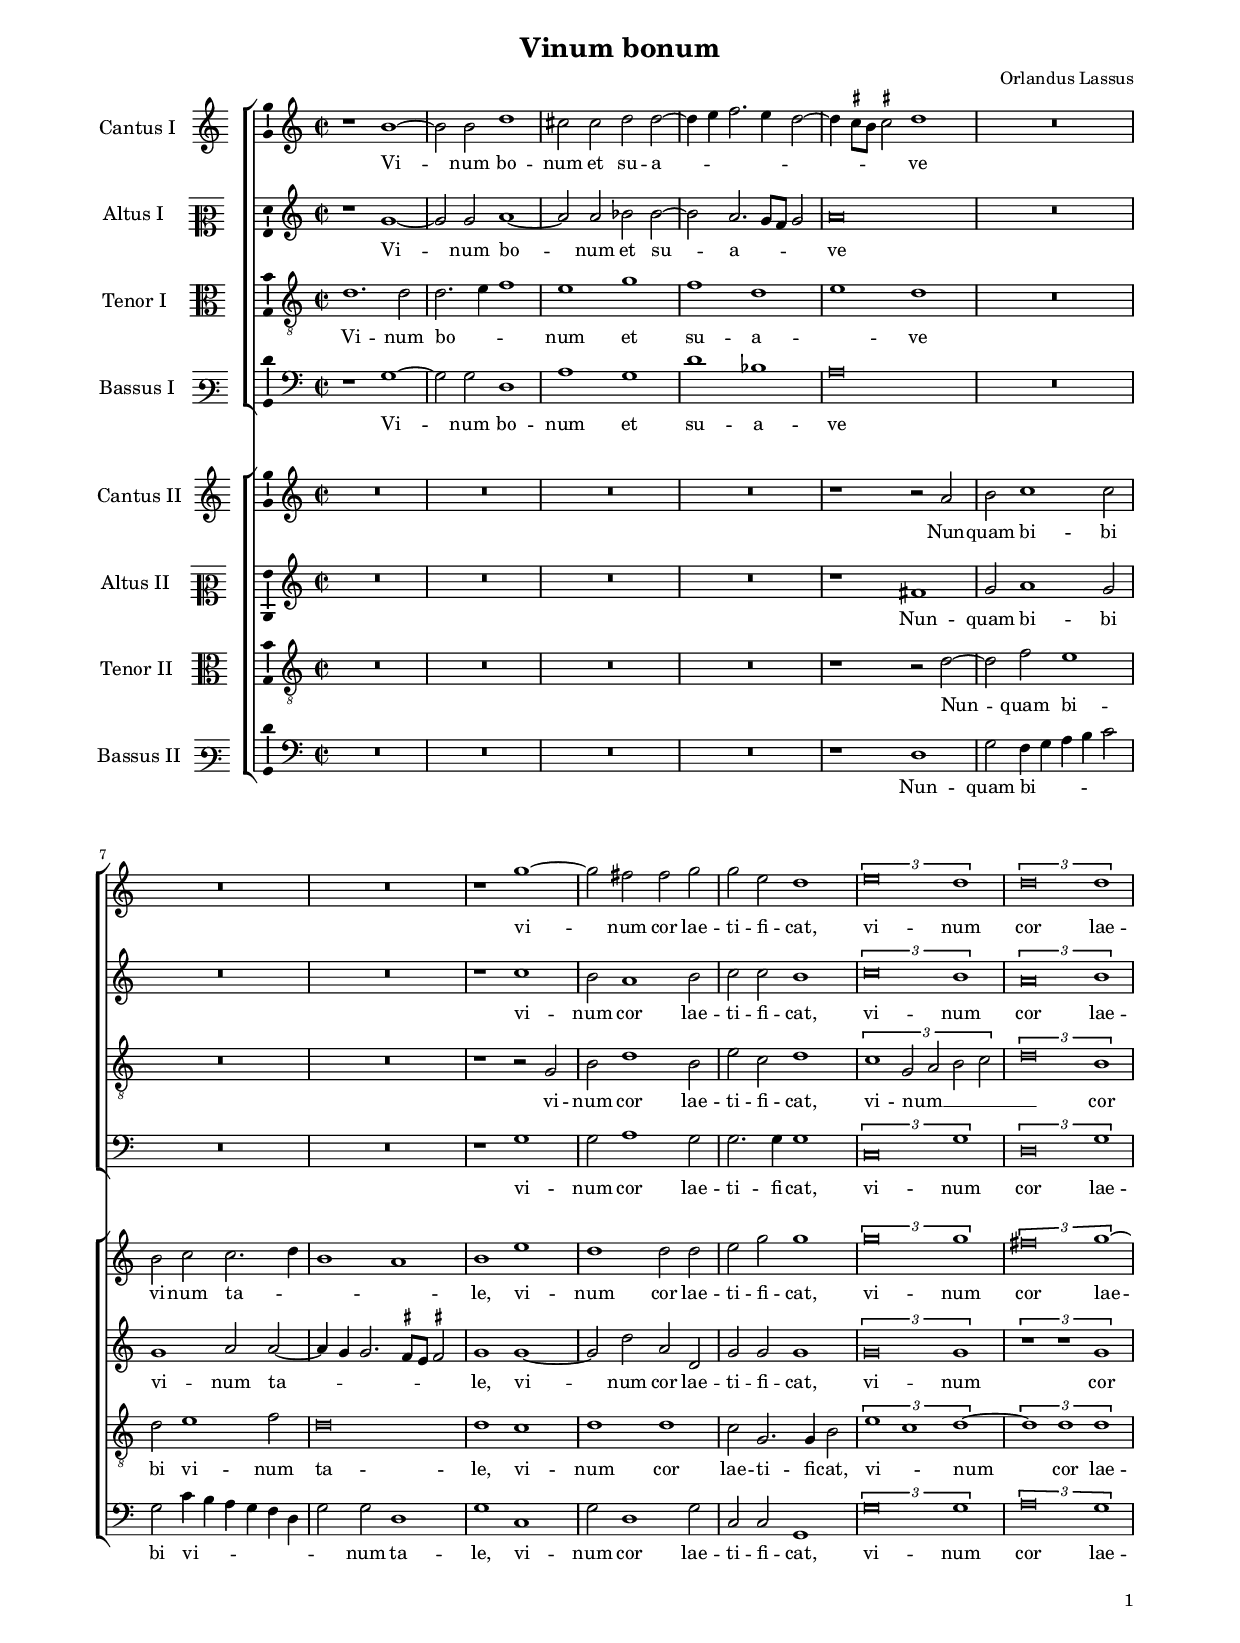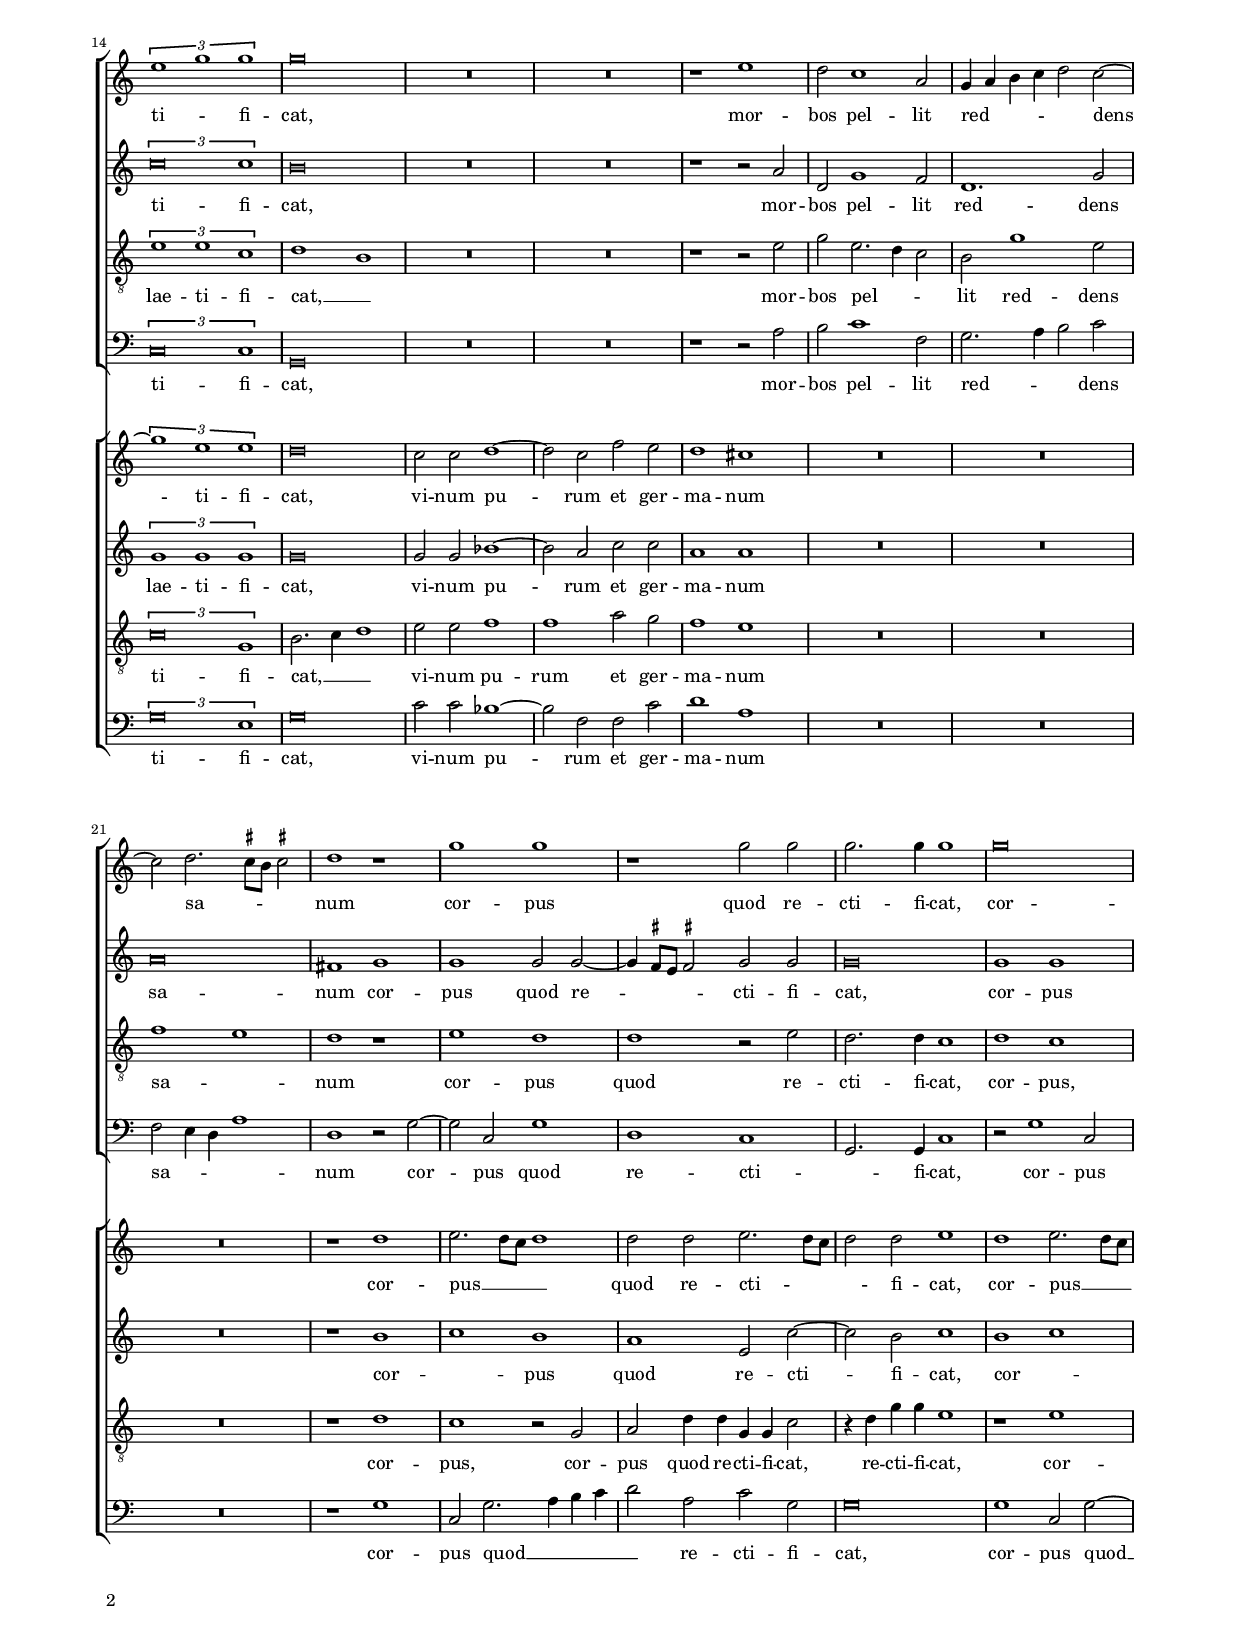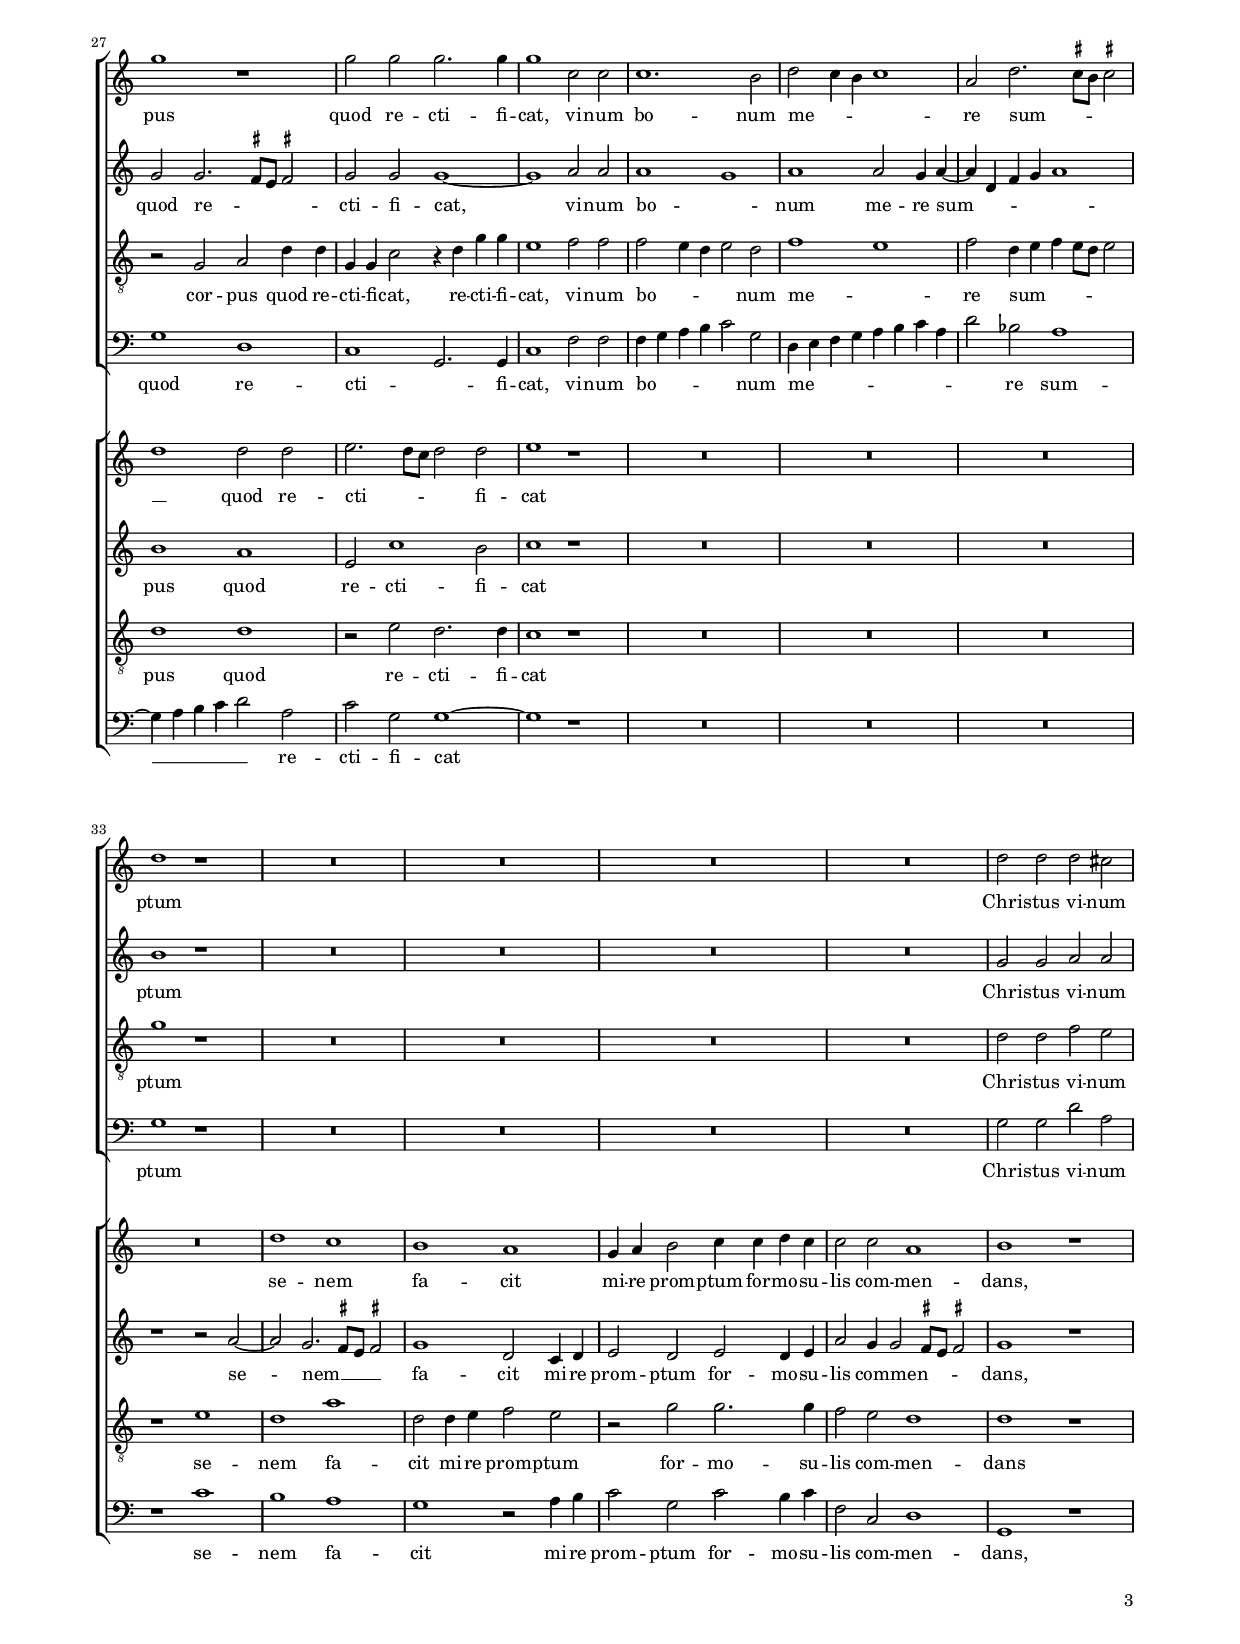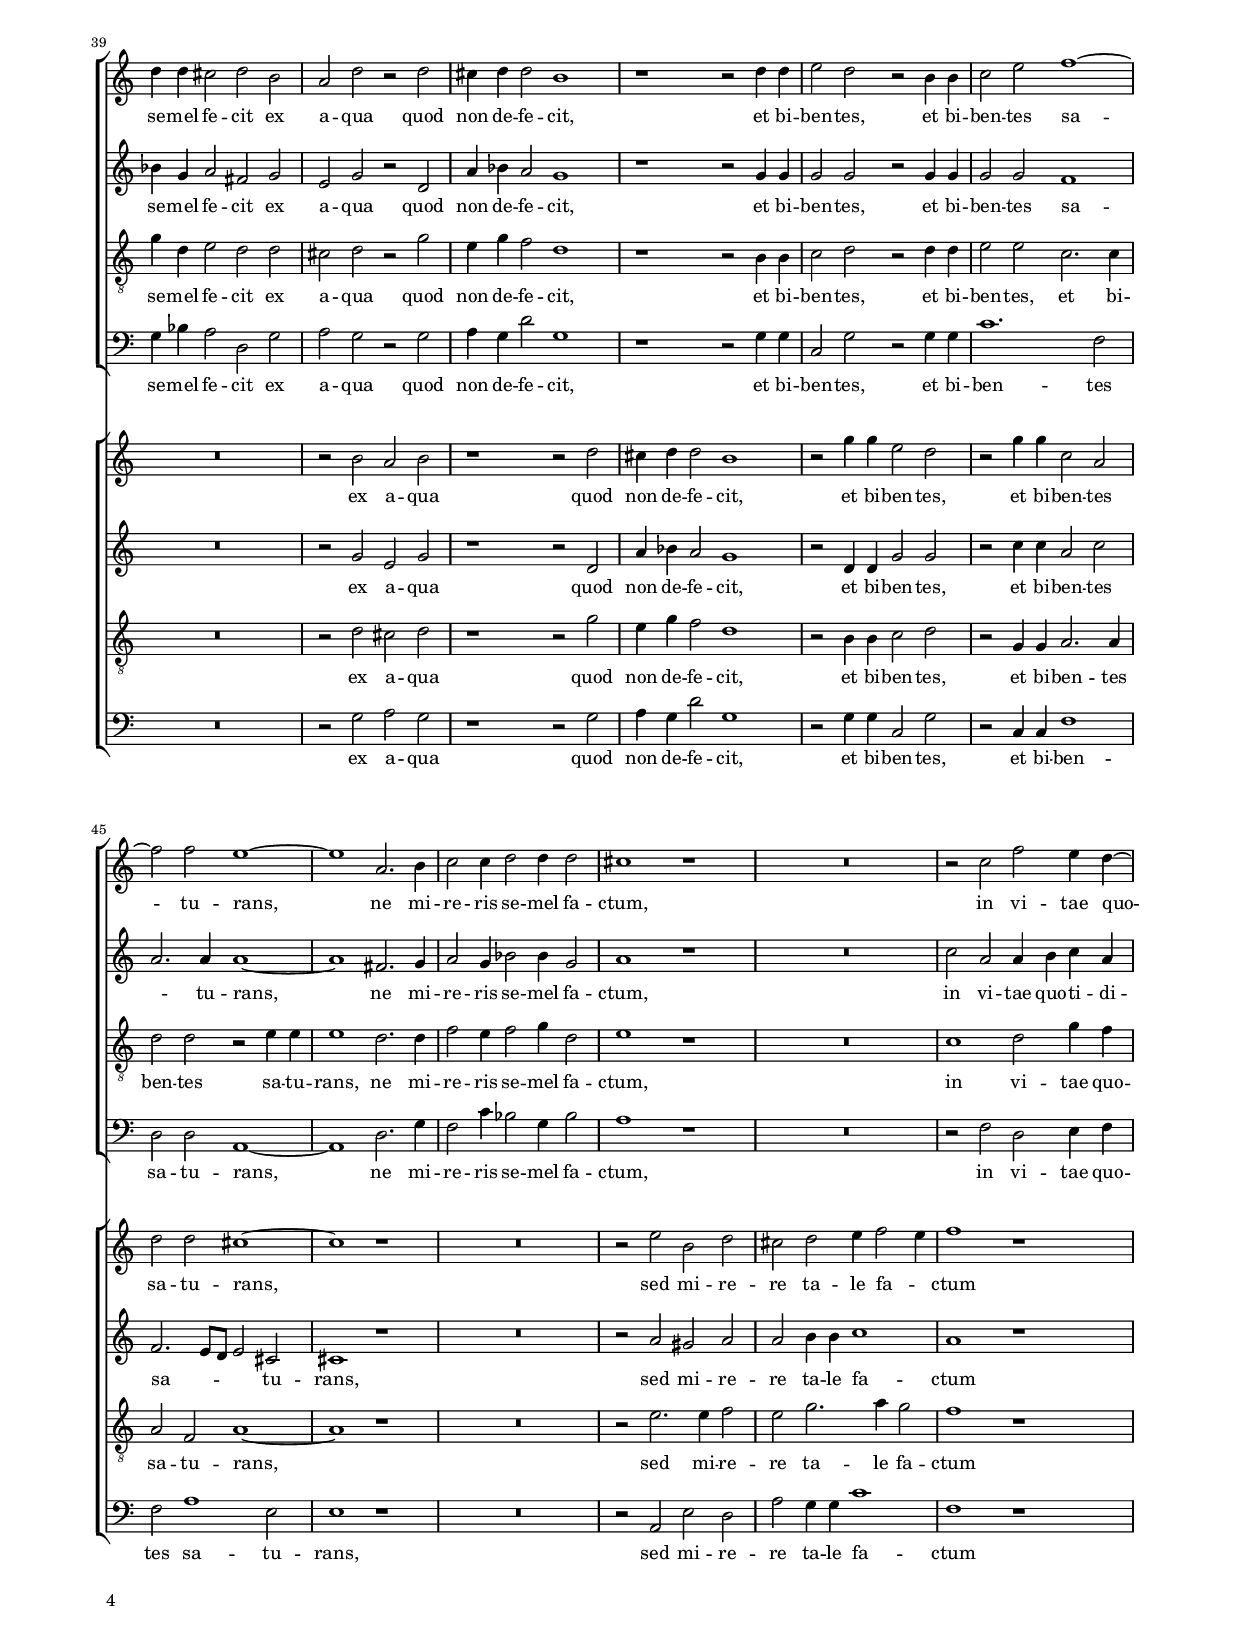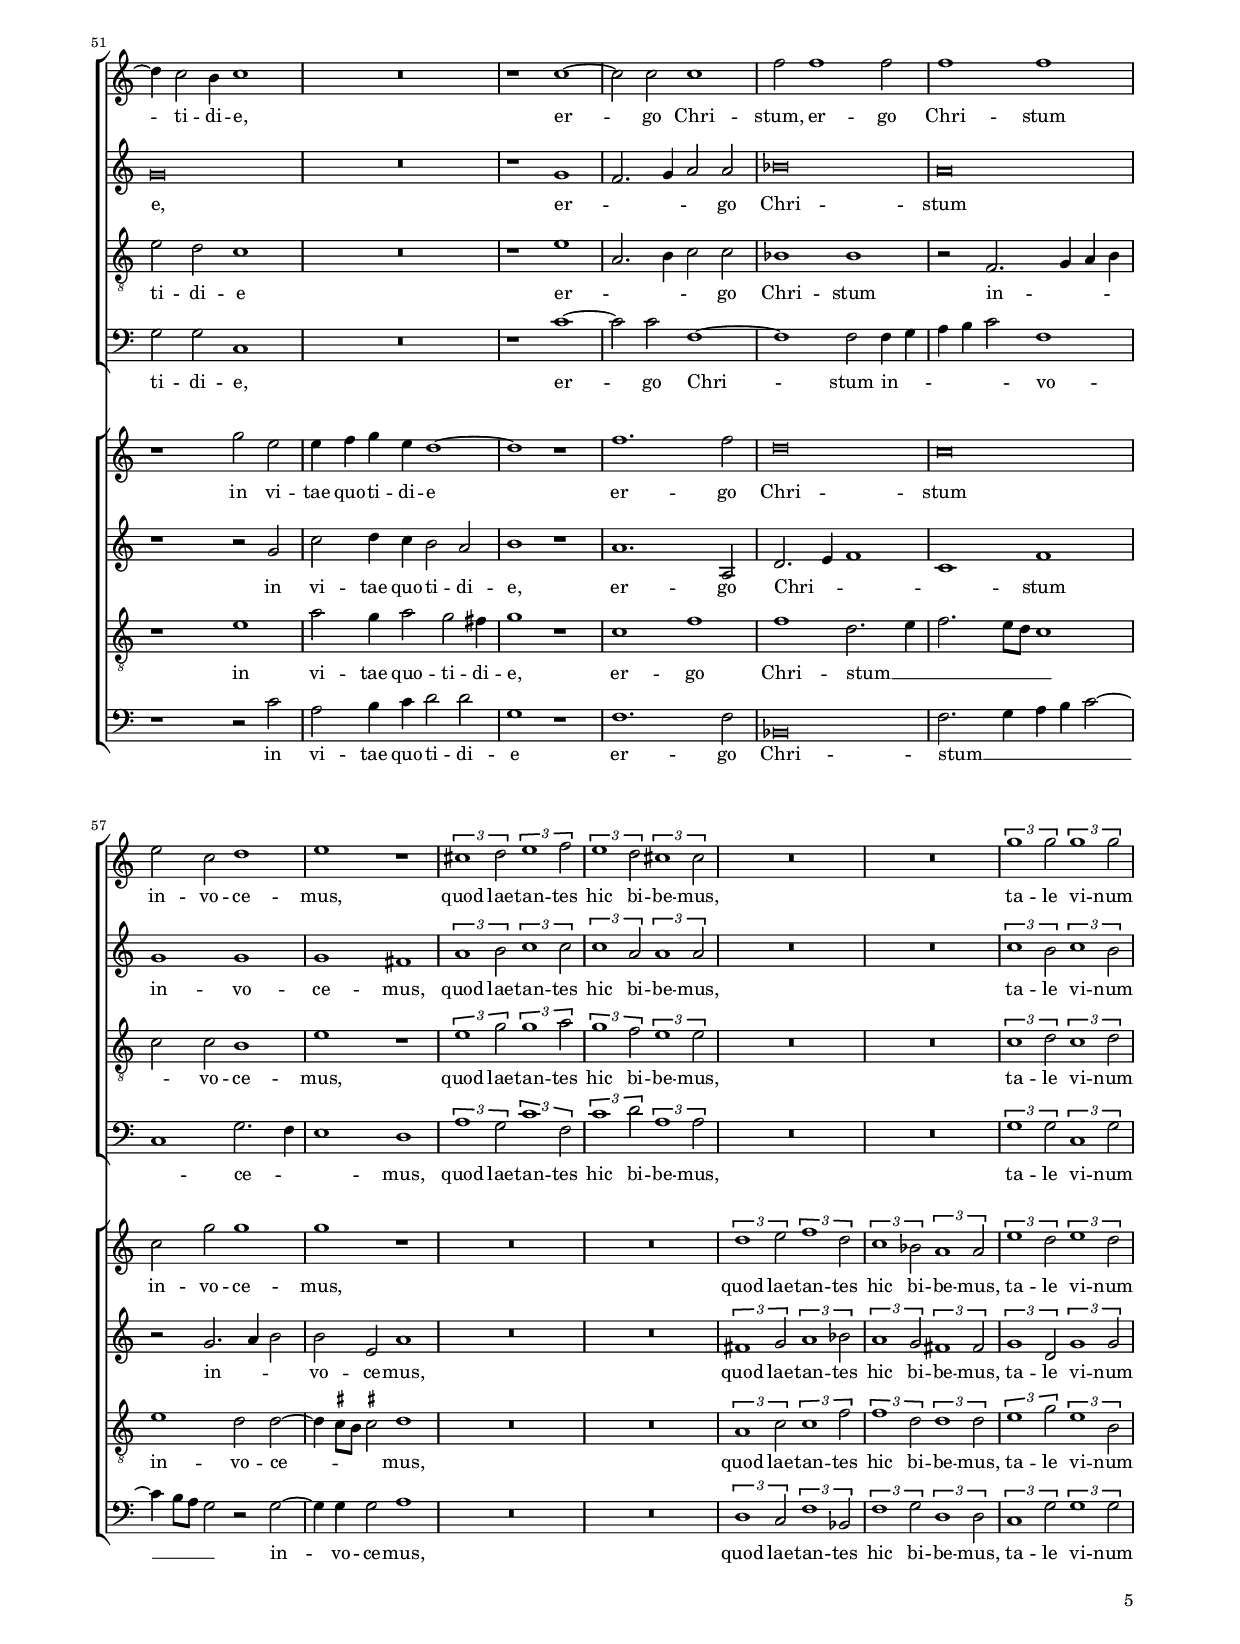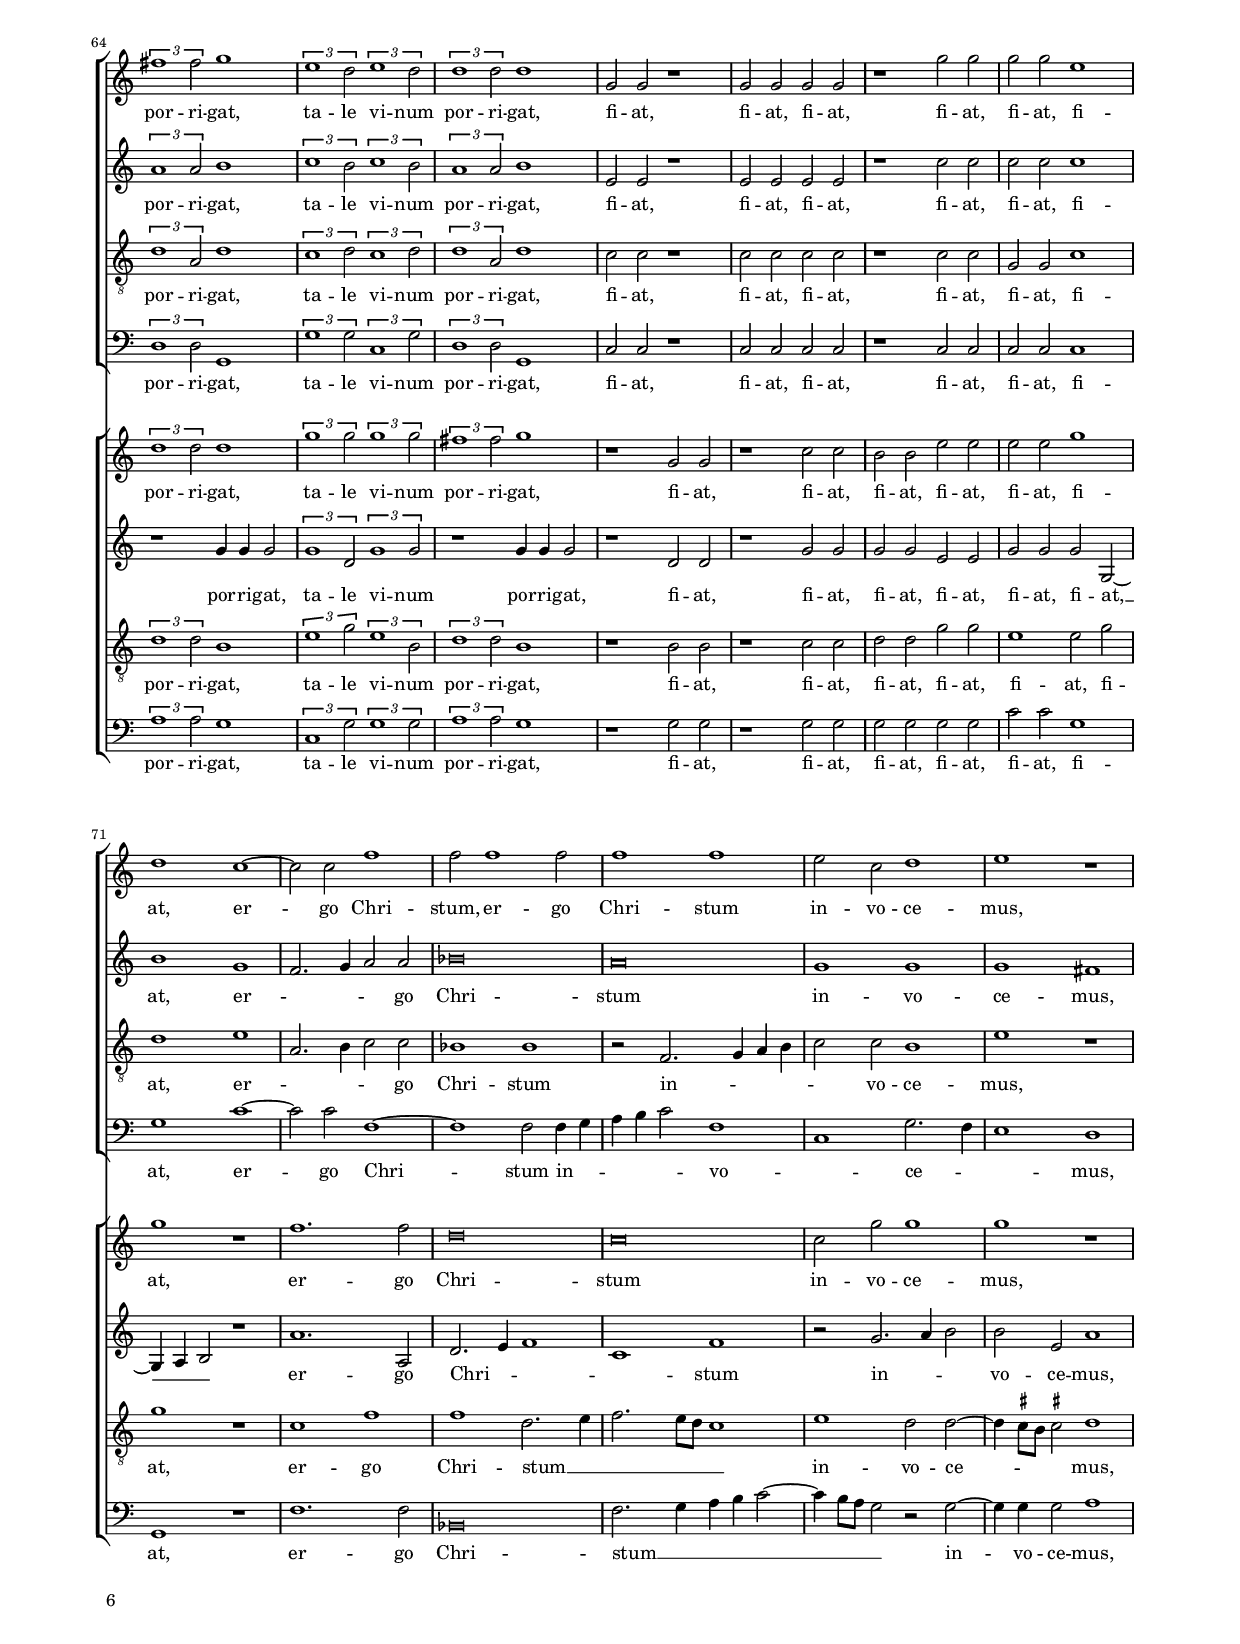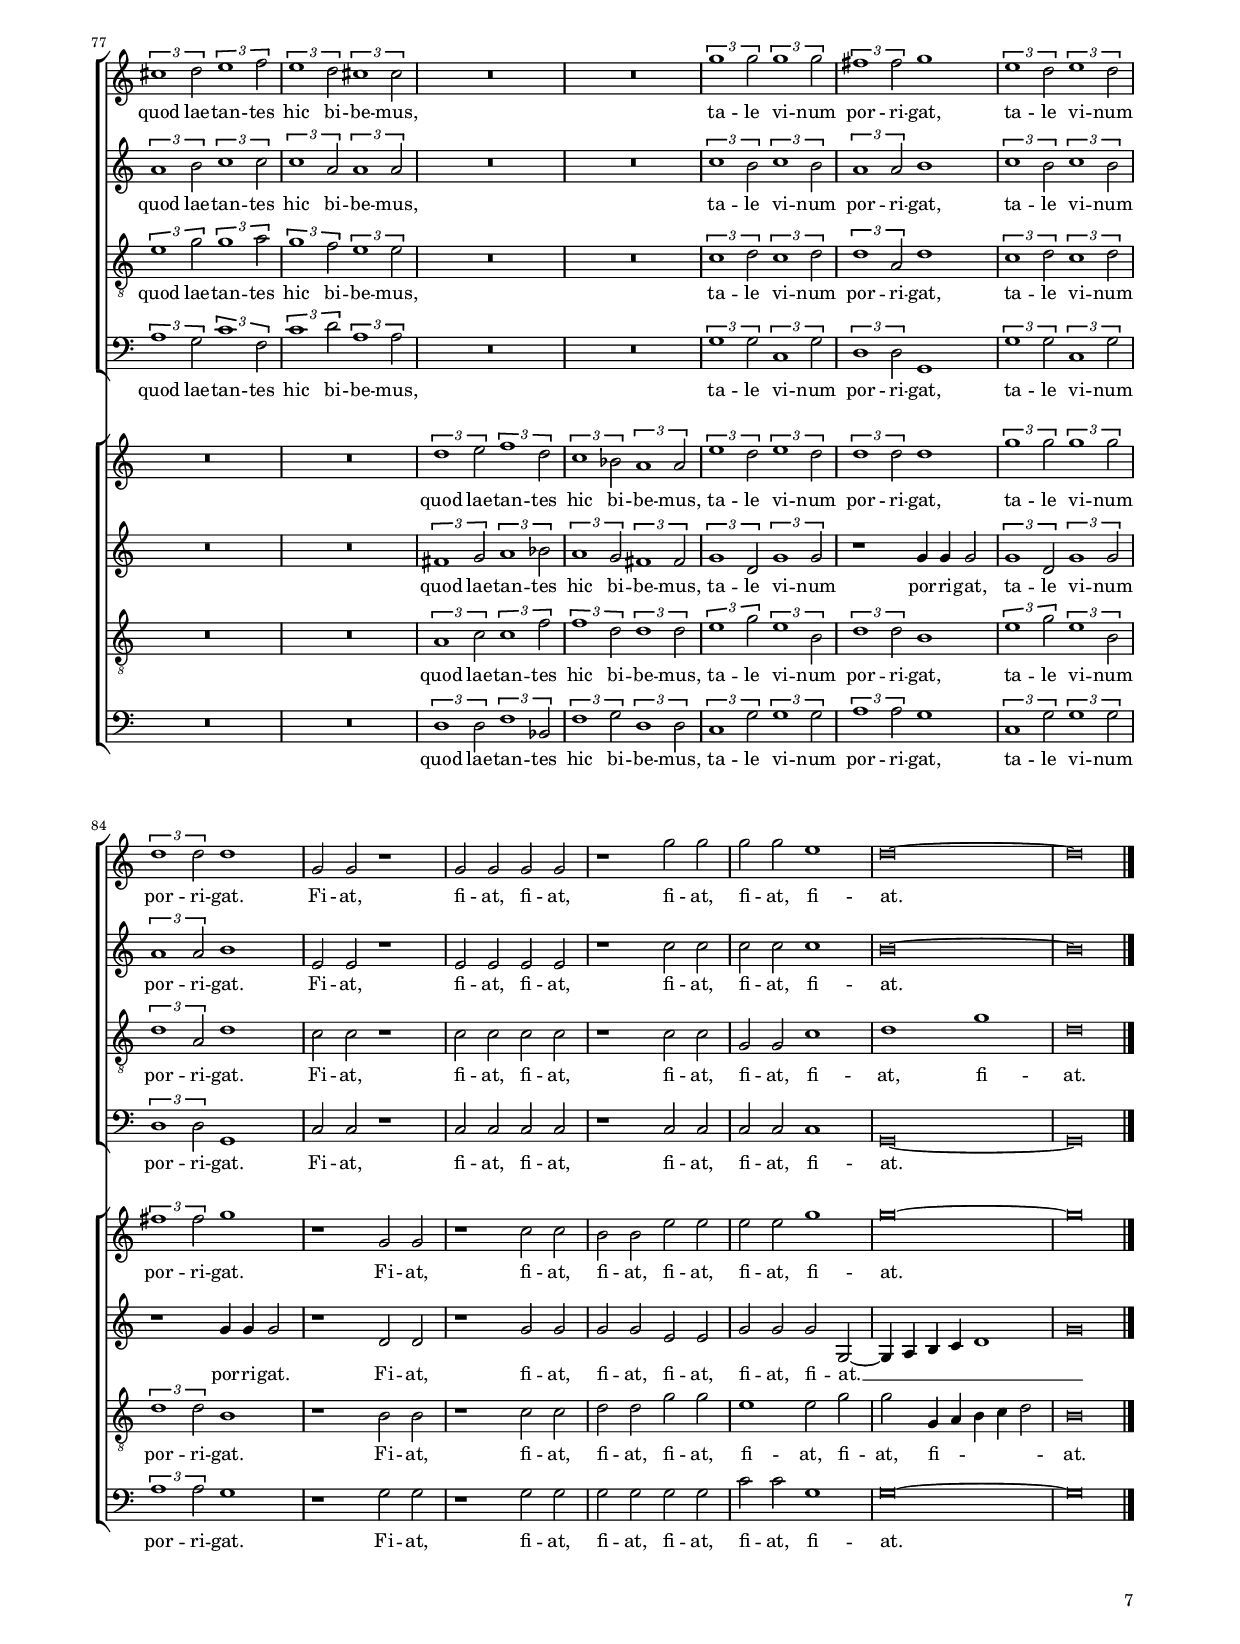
\header 
{
	title="Vinum bonum"
	composer="Orlandus Lassus"
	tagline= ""
}

\version "2.20.0"
\language deutsch
#(set-global-staff-size 15)
% #(set-default-paper-size "letter")
#(ly:set-option 'point-and-click #f)


\paper
	{
	top-margin = 1.8 \cm
	bottom-margin = 1.2 \cm
	left-margin = 1.8 \cm
	right-margin = 1.8 \cm
	print-page-number = ##f
	ragged-bottom = ##f
	ragged-last-bottom = ##t
   systems-per-page = 2
   page-count = 7
	system-system-spacing = #'((basic-distance . 18) (minimum-distance . 14) (padding . 7) (strechability . 250))
    oddFooterMarkup=\markup   \fill-line { "" \fromproperty #'page:page-number-string }
    evenFooterMarkup=\markup  \fill-line { \fromproperty #'page:page-number-string "" }
    last-bottom-spacing = #'((basic-distance . 12) (minimum-distance . 7) (padding . 4))
	}


global =  
	{
    % \set Staff.autoBeaming = ##f
    \key c \major
	\time 2/2 \set Score.measureLength = #(ly:make-moment 2/1)
    \set Score.tempoHideNote = ##t
    \tempo 2 = 100
    \skip 1*2*90 \bar "|."
	}

	ficta = { \once \set suggestAccidentals = ##t }
	
	forget = #(define-music-function (music) (ly:music?) #{
	\accidentalStyle forget
	$music
	\accidentalStyle default
	#})

	
incipitcantusprimus = \markup { \score {
	{
	\set Staff.instrumentName = \markup { \fontsize #1 "Cantus I" }
	\key c \major
	\clef violin
	s4 \bar ""
	}
	\layout  {
	raggedright = ##t
	indent = 1.8 \cm
	line-width = 2.4\cm
	\context { \Staff \remove Time_signature_engraver }
	\override Staff.Clef.Y-extent = #'(0 . 0)
	}} \hspace #1 }
      
incipitaltusprimus = \markup { \score {
	{
	\set Staff.instrumentName = \markup { \fontsize #1 "Altus I" }
	\key c \major
	\clef mezzosoprano
	s4 \bar ""
	}
	\layout  {
	raggedright = ##t
	indent = 1.8 \cm
	line-width = 2.4\cm
	\context { \Staff \remove Time_signature_engraver }
	\override Staff.Clef.Y-extent = #'(0 . 0)
	}} \hspace #1 }
      
incipittenorprimus = \markup { \score {
	{
	\set Staff.instrumentName = \markup { \fontsize #1 "Tenor I" }
	\key c \major
	\clef alto
	s4 \bar ""
	}
	\layout  {
	raggedright = ##t
	indent = 1.8 \cm
	line-width = 2.4\cm
	\context { \Staff \remove Time_signature_engraver }
	\override Staff.Clef.Y-extent = #'(0 . 0)
	}} \hspace #1 }


incipitbassusprimus = \markup { \score {
	{
	\set Staff.instrumentName = \markup { \fontsize #1 "Bassus I" }
	\key c \major
	\clef varbaritone
	s4 \bar ""
	}
	\layout  {
	raggedright = ##t
	indent = 1.8 \cm
	line-width = 2.4\cm
	\context { \Staff \remove Time_signature_engraver }
	\override Staff.Clef.Y-extent = #'(0 . 0)
	}} \hspace #1 }

incipitcantussecundus = \markup { \score {
	{
	\set Staff.instrumentName = \markup { \fontsize #1 "Cantus II" }
	\key c \major
	\clef violin
	s4 \bar ""
	}
	\layout  {
	raggedright = ##t
	indent = 1.8 \cm
	line-width = 2.4\cm
	\context { \Staff \remove Time_signature_engraver }
	\override Staff.Clef.Y-extent = #'(0 . 0)
	}} \hspace #1 }


incipitaltussecundus = \markup { \score {
	{
	\set Staff.instrumentName = \markup { \fontsize #1 "Altus II" }
	\key c \major
	\clef mezzosoprano
	s4 \bar ""
	}
	\layout  {
	raggedright = ##t
	indent = 1.8 \cm
	line-width = 2.4\cm
	\context { \Staff \remove Time_signature_engraver }
	\override Staff.Clef.Y-extent = #'(0 . 0)
	}} \hspace #1 }


incipittenorsecundus = \markup { \score {
	{
	\set Staff.instrumentName = \markup { \fontsize #1 "Tenor II" }
	\key c \major
	\clef alto
	s4 \bar ""
	}
	\layout  {
	raggedright = ##t
	indent = 1.8 \cm
	line-width = 2.4\cm
	\context { \Staff \remove Time_signature_engraver }
	\override Staff.Clef.Y-extent = #'(0 . 0)
	}} \hspace #1 }	


incipitbassussecundus = \markup { \score {
	{
	\set Staff.instrumentName = \markup { \fontsize #1 "Bassus II" }
	\key c \major
	\clef varbaritone
	s4 \bar ""
	}
	\layout  {
	raggedright = ##t
	indent = 1.8 \cm
	line-width = 2.4\cm
	\context { \Staff \remove Time_signature_engraver }
	\override Staff.Clef.Y-extent = #'(0 . 0)
	}} \hspace #1 }

cantusprimus =  \relative c''
	{
    \tupletUp
	r1 h~
	h2 h d1
	cis2 cis d d~
	d4 e f2. e4 d2~
%5
	d4 \ficta cis8 h \ficta cis!2 d1 |
	R\breve
	R\breve
	R\breve
	r1 g~
%10
	g2 fis fis g |
	g2 e d1
	\tuplet 3/2 \breve { e\breve d1
	d\breve d1
    e1 g g }
%15
	g\breve |
	R\breve
	R\breve
	r1 e
	d2 c1 a2
%20
	g4 a h c d2 c~ |
	c2 d2. \ficta cis8 h \ficta cis!2
	d1 r
	g1 g
	r1 g2 g
%25
	g2. g4 g1 |
	g\breve
	g1 r
	g2 g g2. g4
	g1 c,2 c
%30
	c1. h2 |
	d2 c4 h c1
	a2 d2. \ficta cis8 h \ficta cis!2
	d1 r
	R\breve
%35
	R\breve |
	R\breve
	R\breve
	d2 d d cis
	d4 d cis2 d h
%40
	a2 d r d |
	cis4 d d2 h1
	r1 r2 d4 d
	e2 d r h4 h
	c2 e f1~
%45
	f2 f e1~ |
	e1 a,2. h4
	c2 c4 d2 d4 d2
	cis1 r
	R\breve
%50
	r2 c f e4 d~ |
	d4 c2 h4 c1
	R\breve
	r1 c~
	c2 c c1
%55
	f2 f1 f2 |
	f1 f
	e2 c d1
	e1 r
	\tuplet 3/2 1 { cis1 d2 e1 f2
%60
    e1 d2 cis1 cis2 } |
	R\breve
	R\breve
	\tuplet 3/2 1 { g'1 g2 g1 g2
    fis1 fis2 } g1
%65
	\tuplet 3/2 1 { e1 d2 e1 d2 |
    d1 d2 } d1
	g,2 g r1
	g2 g g g
	r1 g'2 g
%70
	g2 g e1 |
	d1 c~
	c2 c f1
	f2 f1 f2
	f1 f
%75
	e2 c d1 |
	e1 r
	\tuplet 3/2 1 { cis1 d2 e1 f2
    e1 d2 cis1 cis2 }
	R\breve
%80
	R\breve |
	\tuplet 3/2 1 { g'1 g2 g1 g2
    fis1 fis2 } g1
	\tuplet 3/2 1 { e1 d2 e1 d2
    d1 d2 } d1
%85
	g,2 g r1 |
	g2 g g g
	r1 g'2 g
	g2 g e1
	d\breve~
%90
	d\breve |
	}

altusprimus =  \relative c' 
    {
    \tupletUp
	r1 g'~
	g2 g a1~
	a2 a b b~
	b2 a2. g8 f g2
%5
	a\breve |
	R\breve
	R\breve
	R\breve
	r1 c
%10
	h2 a1 h2 |
	c2 c h1
	\tuplet 3/2 \breve { c\breve h1
	a\breve h1
    c\breve c1 }
%15
	h\breve |
	R\breve
	R\breve
	r1 r2 a
	d,2 g1 f2
%20
	d1. g2 |
	a\breve
	fis1 g
	g1 g2 g~
	g4 \ficta fis8 e \ficta fis!2 g2 g
%25
	g\breve |
	g1 g
	g2 g2. \ficta fis8 e \ficta fis!2
	g2 g g1~
	g1 a2 a
%30
	a1 g |
	a1 a2 g4 a~
	a4 d, f g a1
	h1 r
	R\breve
%35
	R\breve |
	R\breve
	R\breve
	g2 g a a
	b4 g a2 fis g
%40
	e2 g r d |
	a'4 b a2 g1
	r1 r2 g4 g
	g2 g r g4 g
	g2 g f1
%45
	a2. a4 a1~ |
	a1 fis2. g4
	a2 g4 b2 b4 g2
	a1 r
	R\breve
%50
	c2 a a4 h c a |
	g\breve
	R\breve
	r1 g
	f2. g4 a2 a
%55
	b\breve |
	a\breve
	g1 g
	g1 fis
	\tuplet 3/2 1 { a1 h2 c1 c2
%60
    c1 a2 a1 a2 } |
	R\breve
	R\breve
	\tuplet 3/2 1 { c1 h2 c1 h2
    a1 a2  } h1
%65
	\tuplet 3/2 1 { c1 h2 c1 h2
    a1 a2  } h1
    e,2 e r1 |
	e2 e e e
	r1 c'2 c
%70
    c2 c c1
	h1 g
	f2. g4 a2 a |
	b\breve
	a\breve
%75
    g1 g
	g1 fis
	\tuplet 3/2 1 { a1 h2 c1 c2 |
    c1 a2 a1 a2 }
	R\breve
%80
    R\breve
	\tuplet 3/2 1 { c1 h2 c1 h2
    a1 a2 } h1 
    \tuplet 3/2 1 { c1 h2 c1 h2
    a1 a2  } h1|
%85
    e,2 e r1
	e2 e e e
	r1 c'2 c
	c2 c c1
	h\breve~
%90
	h\breve |
	}

tenorprimus =  \relative c' 
	{
    \tupletUp
	d1. d2
	d2. e4 f1
	e1 g
	f1 d
%5
	e1 d |
	R\breve
	R\breve
	R\breve
	r1 r2 g,
%10
	h2 d1 h2 |
	e2 c d1
	\tuplet 3/2 \breve { c1 g2 a h c
	d\breve h1
    e1 e c }
%15
	d1 h |
	R\breve
	R\breve
	r1 r2 e
	g2 e2. d4 c2
%20
	h2 g'1 e2 |
	f1 e
	d1 r
	e1 d
	d1 r2 e
%25
	d2. d4 c1 |
	d1 c
	r2 g a d4 d
	g,4 g c2 r4 d g g
	e1 f2 f
%30
	f2 e4 d e2 d |
	f1 e
	f2 d4 e f e8 d e2
	g1 r
	R\breve
%35
	R\breve |
	R\breve
	R\breve
	d2 d f e
	g4 d e2 d d
%40
	cis2 d r g |
	e4 g f2 d1
	r1 r2 h4 h
	c2 d r d4 d
	e2 e c2. c4
%45
	d2 d r e4 e |
	e1 d2. d4
	f2 e4 f2 g4 d2
	e1 r
	R\breve
%50
	c1 d2 g4 f |
	e2 d c1
	R\breve
	r1 e
	a,2. h4 c2 c
%55
	b1 b |
	r2 f2. g4 a h
	c2 c h1
    e1 r
    \tuplet 3/2 1 { e1 g2 g1 a2
%60
    g1 f2 e1 e2 }|
    R\breve
    R\breve
    \tuplet 3/2 1 { c1 d2 c1 d2
    d1 a2 } d1
%65
	\tuplet 3/2 1 { c1 d2 c1 d2 |
    d1 a2 } d1
	c2 c r1
	c2 c c c
	r1 c2 c
%70
	g2 g c1 |
	d1 e
	a,2. h4 c2 c
	b1 b
	r2 f2. g4 a h
%75
	c2 c h1 |
	e1 r
	\tuplet 3/2 1 {e1 g2 g1 a2
    g1 f2 e1 e2 }
	R\breve
%80
	R\breve |
	\tuplet 3/2 1 { c1 d2 c1 d2
    d1 a2 } d1
	\tuplet 3/2 1 { c1 d2 c1 d2
    d1 a2 } d1
%85
	c2 c r1 |
	c2 c c c
	r1 c2 c
	g2 g c1
	d1 g
%90
	d\breve |
	}

bassusprimus  =  \relative c 
	{
    \tupletUp
	r1 g'~
	g2 g d1
    a'1 g
	d'1 b
%5
	a\breve |
	R\breve
	R\breve
	R\breve
	r1 g
%10
	g2 a1 g2 |
	g2. g4 g1
	\tuplet 3/2 \breve { c,\breve g'1
	d\breve g1
    c,\breve c1 }
%15
	g\breve |
	R\breve
	R\breve
	r1 r2 a'
	h2 c1 f,2
%20
	g2. a4 h2 c |
	f,2 e4 d a'1
	d,1 r2 g~
	g2 c, g'1
	d1 c
%25
	g2. g4 c1 |
	r2 g'1 c,2
	g'1 d
	c1 g2. g4
	c1 f2 f
%30
	f4 g a h c2 g |
	d4 e f g a h c a
	d2 b a1
	g1 r
	R\breve
%35
	R\breve |
	R\breve
	R\breve
	g2 g d' a
	g4 b a2 d, g
%40
	a2 g r g |
	a4 g d'2 g,1
	r1 r2 g4 g
	c,2 g' r g4 g
	c1. f,2
%45
	d2 d a1~ |
	a1 d2. g4
	f2 c'4 b2 g4 b2
	a1 r
	R\breve
%50
	r2 f d e4 f |
	g2 g c,1
	R\breve
	r1 c'~
	c2 c f,1~
%55
	f1 f2 f4 g |
	a4 h c2 f,1
	c1 g'2. f4
	e1 d
	\tuplet 3/2 1 { a'1 g2 c1 f,2
%60
    c'1 d2 a1 a2 } |
	R\breve
	R\breve
	\tuplet 3/2 1 { g1 g2 c,1 g'2
    d1 d2 } g,1
%65
	\tuplet 3/2 1 { g'1 g2 c,1 g'2 |
    d1 d2 } g,1
	c2 c r1
	c2 c c c
	r1 c2 c
%70
	c2 c c1 |
	g'1 c~
	c2 c f,1~
	f1 f2 f4 g
	a4 h c2 f,1
%75
	c1 g'2. f4 |
	e1 d
	\tuplet 3/2 1 { a'1 g2 c1 f,2
    c'1 d2 a1 a2 }
	R\breve
%80
	R\breve |
	\tuplet 3/2 1 { g1 g2 c,1 g'2
    d1 d2 } g,1
	\tuplet 3/2 1 { g'1 g2 c,1 g'2
    d1 d2 } g,1
%85
	c2 c r1 |
	c2 c c c 
	r1 c2 c
	c2 c c1
	g\breve~
%90
	g\breve |
	}

cantussecundus =  \relative c''
	{
    \tupletUp
	R\breve
	R\breve
	R\breve
	R\breve
%5
	r1 r2 a |
	h2 c1 c2
	h2 c c2. d4
	h1 a
	h1 e
%10
	d1 d2 d |
	e2 g g1
	\tuplet 3/2 \breve { g\breve g1 
    fis\breve g1~
    g1 e e}
%15
	d\breve |
	c2 c d1~
	d2 c f e
	d1 cis
	R\breve
%20
	R\breve |
	R\breve
	r1 d
	e2. d8 c d1
	d2 d e2. d8 c
%25
	d2 d e1 |
	d1 e2. d8 c
	d1 d2 d
	e2. d8 c d2 d
	e1 r
%30
	R\breve |
	R\breve
	R\breve
	R\breve
	d1 c
%35
	h1 a |
	g4 a h2 c4 c d c
	c2 c a1
	h1 r
	R\breve
%40
	r2 h a h |
	r1 r2 d
	cis4 d d2 h1
	r2 g'4 g e2 d
	r2 g4 g c,2 a
%45
	d2 d cis1~
	cis1 r
	R\breve
	r2 e h d
	cis2 d e4 f2 e4
%50
	f1 r |
	r1 g2 e
	e4 f g e d1~
	d1 r
	f1. f2
%55
	d\breve |
	c\breve
	c2 g' g1
	g1 r
	R\breve
%60
	R\breve |
	\tuplet 3/2 1 { d1 e2 f1 d2
	c1 b2 a1 a2
	e'1 d2 e1 d2
    d1 d2 } d1
%65
	\tuplet 3/2 1 { g1 g2 g1 g2 |
    fis1 fis2 } g1
	r1 g,2 g
	r1 c2 c
	h2 h e e
%70
	e2 e g1 |
	g1 r
	f1. f2
	d\breve
	c\breve
%75
	c2 g' g1 |
	g1 r
	R\breve
	R\breve
	\tuplet 3/2 1 { d1 e2 f1 d2
%80
	c1 b2 a1 a2 |
	e'1 d2 e1 d2
    d1 d2 } d1
	\tuplet 3/2 1 { g1 g2 g1 g2
    fis1 fis2 } g1
%85
	r1 g,2 g |
	r1 c2 c
	h2 h e e
	e2 e g1
	g\breve~
%90
	g\breve |
	}

altussecundus =  \relative c'
	{
    \tupletUp
	R\breve
	R\breve
	R\breve
	R\breve
%5
	r1 fis |
	g2 a1 g2
	g1 a2 a~
	a4 g g2. \ficta fis8 e \ficta fis!2
	g1 g~
%10
	g2 d' a d, |
	g2 g g1
    \tuplet 3/2 \breve { g\breve g1
	r1 r g
    g1 g g }
%15
    g\breve
	g2 g b1~ |
	b2 a c c
	a1 a
	R\breve
%20
    R\breve
	R\breve |
	r1 h
	c1 h
	a1 e2 c'~
%25
    c2 h c1
	h1 c |
	h1 a
	e2 c'1 h2
	c1 r
%30
    R\breve
	R\breve |
	R\breve
	r1 r2 a~
	a2 g2. \ficta fis8 e \ficta fis!2
%35
    g1 d2 c4 d
	e2 d e d4 e |
	a2 g4 g2 \ficta fis8 e \ficta fis!2
	g1 r
	R\breve
%40
    r2 g e g
	r1 r2 d |
	a'4 b a2 g1
	r2 d4 d g2 g
	r2 c4 c a2 c
%45
    f,2. e8 d e2 cis
	cis1 r |
	R\breve
	r2 a' gis a
	a2 h4 h c1
%50
    a1 r
	r1 r2 g |
	c2 d4 c h2 a
	h1 r
	a1. a,2
%55
    d2. e4 f1
	c1 f |
	r2 g2. a4 h2
    h2 e, a1
	R\breve
%60
    R\breve
	\tuplet 3/2 1 { fis1 g2 a1 b2 |
	a1 g2 fis1 fis2
    g1 d2 g1 g2 }
	r1 g4 g g2
%65
    \tuplet 3/2 1 { g1 d2 g1 g2 }
	r1 g4 g g2 |
	r1 d2 d
	r1 g2 g
	g2 g e e
%70
    g2 g g g,~
	g4 a h2 r1 |
	a'1. a,2
	d2. e4 f1
	c1 f
%75
    r2 g2. a4 h2
	h2 e, a1 |
	R\breve
	R\breve
	\tuplet 3/2 1 { fis1 g2 a1 b2
%80
    a1 g2 fis1 fis2
    g1 d2 g1 g2 } |
	r1 g4 g g2
    \tuplet 3/2 1 { g1 d2 g1 g2 }
	r1 g4 g g2
%85
    r1 d2 d
	r1 g2 g |
	g2 g e e
	g2 g g g,~
	g4 a h c d1
%90
	g\breve |
    }

tenorsecundus =  \relative c'
	{
    \tupletUp
	R\breve
	R\breve
	R\breve
	R\breve
%5
	r1 r2 d~ |
	d2 f e1
	d2 e1 f2
	d\breve
	d1 c
%10
	d1 d |
	c2 g2. g4 h2
    \tuplet 3/2 \breve { e1 c d~
	d1 d d
    c\breve g1 }
%15
    h2. c4 d1
	e2 e f1 |
	f1 a2 g
	f1 e
	R\breve
%20
    R\breve
	R\breve |
	r1 d
	c1 r2 g
	a2 d4 d g, g c2
%25
    r4 d g g e1
	r1 e |
	d1 d
	r2 e d2. d4
	c1 r
%30
    R\breve
	R\breve |
	R\breve
	r1 e
	d1 a'
%35
    d,2 d4 e f2 e
	r2 g g2. g4 |
	f2 e d1
	d1 r
	R\breve
%40
	r2 d cis d
	r1 r2 g |
	e4 g f2 d1
	r2 h4 h c2 d
	r2 g,4 g a2. a4
%45
    a2 f a1~
	a1 r |
	R\breve
	r2 e'2. e4 f2
	e2 g2. a4 g2
%50
    f1 r
	r1 e |
	a2 g4 a2 g fis4
	g1 r
	c,1 f
%55
    f1 d2. e4
	f2. e8 d c1 |
	e1 d2 d~
	d4 \ficta cis8 h \ficta cis!2 d1
	R\breve
%60
    R\breve
	\tuplet 3/2 1 { a1 c2 c1 f2 |
	f1 d2 d1 d2
	e1 g2 e1 h2
    d1 d2 } h1
%65
    \tuplet 3/2 1 { e1 g2 e1 h2
    d1 d2 } h1 |
	r1 h2 h
	r1 c2 c
	d2 d g g
%70
    e1 e2 g
	g1 r |
	c,1 f
	f1 d2. e4
	f2. e8 d c1
%75
    e1 d2 d~
	d4 \ficta cis8 h \ficta cis!2 d1 |
	R\breve
	R\breve
	\tuplet 3/2 1 { a1 c2 c1 f2
%80
    f1 d2 d1 d2
	e1 g2 e1 h2 |
    d1 d2 } h1
	\tuplet 3/2 1 { e1 g2 e1 h2
    d1 d2 } h1
%85
    r1 h2 h
	r1 c2 c |
	d2 d g g
	e1 e2 g
	g2 g,4 a h c d2
%90
    h\breve |
	}

bassussecundus =  \relative c
	{
    \tupletUp
	R\breve
	R\breve
	R\breve
	R\breve
%5
	r1 d |
	g2 f4 g a h c2
	g2 c4 h a g f d
	g2 g d1
	g1 c,
%10
	g'2 d1 g2 |
	c,2 c g1
	\tuplet 3/2 \breve { g'\breve g1
	a\breve g1
    g\breve e1 }
%15
	g\breve |
	c2 c b1~
	b2 f f c'
	d1 a
	R\breve
%20
	R\breve |
	R\breve
	r1 g
	c,2 g'2. a4 h c
	d2 a c g
%25
	g\breve |
	g1 c,2 g'~
	g4 a h c d2 a
	c2 g g1~
	g1 r
%30
	R\breve |
	R\breve
	R\breve
	r1 c
	h1 a
%35
	g1 r2 a4 h |
	c2 g c h4 c
	f,2 c d1
	g,1 r
	R\breve
%40
	r2 g' a g |
	r1 r2 g
	a4 g d'2 g,1
	r2 g4 g c,2 g'
	r2 c,4 c f1
%45
	f2 a1 e2 |
	e1 r
	R\breve
	r2 a, e' d
	a'2 g4 g c1
%50
	f,1 r |
	r1 r2 c'
	a2 h4 c d2 d
	g,1 r
	f1. f2
%55
	b,\breve |
	f'2. g4 a h c2~
	c4 h8 a g2 r g~
	g4 g g2 a1
	R\breve
%60
	R\breve |
	\tuplet 3/2 1 { d,1 c2 f1 b,2 
	f'1 g2 d1 d2
	c1 g'2 g1 g2
    a1 a2 } g1
%65
	\tuplet 3/2 1 { c,1 g'2 g1 g2 |
    a1 a2 } g1
	r1 g2 g
	r1 g2 g
	g2 g g g
%70
	c2 c g1 |
	g,1 r
	f'1. f2
	b,\breve
	f'2. g4 a h c2~
%75
	c4 h8 a g2 r2 g~ |
	g4 g g2 a1
	R\breve
	R\breve
	\tuplet 3/2 1 { d,1 d2 f1 b,2
%80
	f'1 g2 d1 d2 |
	c1 g'2 g1 g2
    a1 a2 } g1
	\tuplet 3/2 1 { c,1 g'2 g1 g2 
    a1 a2 } g1
%85
	r1 g2 g |
	r1 g2 g
	g2 g g g
	c2 c g1
	g\breve~
%90
	g\breve |
	}


lyricscantusprimus = \lyricmode {
	Vi -- num bo -- num et su -- a -- _ _ _ _ _ _ _ ve
    vi -- num cor lae -- ti -- fi -- cat,
    vi -- num cor lae -- ti -- _ fi -- cat,
    mor -- bos pel -- lit red -- _ _ _ _ dens sa -- _ _ _ num
    cor -- pus quod re -- cti -- fi -- cat,
    cor -- pus quod re -- cti -- fi -- cat,
    vi -- num bo -- num me -- _ _ _ re sum -- _ _ _ ptum
    Chri -- stus vi -- num se -- mel fe -- cit
    ex a -- qua quod non de -- fe -- cit,
    et bi -- ben -- tes,
    et bi -- ben -- tes sa -- tu -- rans,
    ne mi -- re -- ris se -- mel fa -- ctum,
    in vi -- tae quo -- ti -- di -- e,
    er -- go Chri -- stum,
    er -- go Chri -- stum in -- vo -- ce -- mus,
    quod lae -- tan -- tes hic bi -- be -- mus,
    ta -- le vi -- num por -- ri -- gat,
    ta -- le vi -- num por -- ri -- gat,
    fi -- at,
    fi -- at,
    fi -- at,
    fi -- at,
    fi -- at,
    fi -- at,
    er -- go Chri -- stum,
    er -- go Chri -- stum in -- vo -- ce -- mus,
    quod lae -- tan -- tes hic bi -- be -- mus,
    ta -- le vi -- num por -- ri -- gat,
    ta -- le vi -- num por -- ri -- gat.
    Fi -- at,
    fi -- at,
    fi -- at,
    fi -- at,
    fi -- at,
    fi -- at.
	}


lyricsaltusprimus = \lyricmode {
	Vi -- num bo -- num et su -- a -- _ _ _ ve
    vi -- num cor lae -- ti -- fi -- cat,
    vi -- num cor lae -- ti -- fi -- cat,
    mor -- bos pel -- lit red -- dens sa -- num
    cor -- pus quod re -- _ _ _ cti -- fi -- cat,
    cor -- pus quod re -- _ _ _ cti -- fi -- cat,
    vi -- num bo -- _ num me -- re sum -- _ _ _ _ ptum
    Chri -- stus vi -- num se -- mel fe -- cit
    ex a -- qua quod non de -- fe -- cit,
    et bi -- ben -- tes,
    et bi -- ben -- tes sa -- _ tu -- rans,
    ne mi -- re -- ris se -- mel fa -- ctum,
    in vi -- tae quo -- ti -- di -- e,
    er -- _ _ _ go Chri -- stum in -- vo -- ce -- mus,
    quod lae -- tan -- tes hic bi -- be -- mus,
    ta -- le vi -- num por -- ri -- gat,
    ta -- le vi -- num por -- ri -- gat,
    fi -- at,
    fi -- at,
    fi -- at,
    fi -- at,
    fi -- at,
    fi -- at,
    er -- _ _ _ go Chri -- stum in -- vo -- ce -- mus,
    quod lae -- tan -- tes hic bi -- be -- mus,
    ta -- le vi -- num por -- ri -- gat,
    ta -- le vi -- num por -- ri -- gat.
    Fi -- at,
    fi -- at,
    fi -- at,
    fi -- at,
    fi -- at,
    fi -- at.
	}


lyricstenorprimus = \lyricmode {
    Vi -- num bo -- _ _ num et su -- a -- _ ve
    vi -- num cor lae -- ti -- fi -- cat,
    vi -- num __ _ _ _ _ cor lae -- ti -- fi -- cat, __ _
    mor -- bos pel -- _ _ lit red -- dens sa -- _ num
    cor -- pus quod re -- cti -- fi -- cat,
    cor -- pus,
    cor -- pus quod re -- cti -- fi -- cat,
    re -- cti -- fi -- cat,
    vi -- num bo -- _ _ _ num me -- _ re sum -- _ _ _ _ _ ptum
    Chri -- stus vi -- num se -- mel fe -- cit
    ex a -- qua quod non de -- fe -- cit,
    et bi -- ben -- tes,
    et bi -- ben -- tes,
    et bi -- ben -- tes sa -- tu -- rans,
    ne mi -- re -- ris se -- mel fa -- ctum,
    in vi -- tae quo -- ti -- di -- e
    er -- _ _ _ go Chri -- stum in -- _ _ _ _ vo -- ce -- mus,
    quod lae -- tan -- tes hic bi -- be -- mus,
    ta -- le vi -- num por -- ri -- gat,
    ta -- le vi -- num por -- ri -- gat,
    fi -- at,
    fi -- at,
    fi -- at,
    fi -- at,
    fi -- at,
    fi -- at,
    er -- _ _ _ go Chri -- stum in -- _ _ _ _ vo -- ce -- mus,
    quod lae -- tan -- tes hic bi -- be -- mus,
    ta -- le vi -- num por -- ri -- gat,
    ta -- le vi -- num por -- ri -- gat.
    Fi -- at,
    fi -- at,
    fi -- at,
    fi -- at,
    fi -- at,
    fi -- at,
    fi -- at.  
	}


lyricsbassusprimus = \lyricmode {
	Vi -- num bo -- num et su -- a -- ve
    vi -- num cor lae -- ti -- fi -- cat,
    vi -- num cor lae -- ti -- fi -- cat,
    mor -- bos pel -- lit red -- _ _ dens sa -- _ _ _ num
    cor -- pus quod re -- cti -- _ fi -- cat,
    cor -- pus quod re -- cti -- _ fi -- cat,
    vi -- num bo -- _ _ _ _ num me -- _ _ _ _ _ _ _ _ re sum -- ptum
    Chri -- stus vi -- num se -- mel fe -- cit
    ex a -- qua quod non de -- fe -- cit,
    et bi -- ben -- tes,
    et bi -- ben -- tes sa -- tu -- rans,
    ne mi -- re -- ris se -- mel fa -- ctum,
    in vi -- tae quo -- ti -- di -- e,
    er -- go Chri -- stum in -- _ _ _ _ vo -- _ ce -- _ _ mus,
    quod lae -- tan -- tes hic bi -- be -- mus,
    ta -- le vi -- num por -- ri -- gat,
    ta -- le vi -- num por -- ri -- gat,
    fi -- at,
    fi -- at,
    fi -- at,
    fi -- at,
    fi -- at,
    fi -- at,
    er -- go Chri -- stum in -- _ _ _ _ vo -- _ ce -- _ _ mus,
    quod lae -- tan -- tes hic bi -- be -- mus,
    ta -- le vi -- num por -- ri -- gat,
    ta -- le vi -- num por -- ri -- gat.
    Fi -- at,
    fi -- at,
    fi -- at,
    fi -- at,
    fi -- at,
    fi -- at.
	}


lyricscantussecundus = \lyricmode {
	Nun -- quam bi -- bi vi -- num ta -- _ _ _ le,
    vi -- num cor lae -- ti -- fi -- cat,
    vi -- num cor lae -- ti -- fi -- cat,
    vi -- num pu -- rum et ger -- ma -- num
    cor -- pus __ _ _ _ quod re -- cti -- _ _ _ fi -- cat,
    cor -- pus __ _ _ _ quod re -- cti -- _ _ _ fi -- cat
    se -- nem fa -- cit mi -- re prom -- ptum
    for -- mo -- su -- lis com -- men -- dans,
    ex a -- qua quod non de -- fe -- cit,
    et bi -- ben -- tes,
    et bi -- ben -- tes sa -- tu -- rans,
    sed mi -- re -- re ta -- le fa -- _ ctum
    in vi -- tae quo -- ti -- di -- e
    er -- go Chri -- stum in -- vo -- ce -- mus,
    quod lae -- tan -- tes hic bi -- be -- mus,
    ta -- le vi -- num por -- ri -- gat,
    ta -- le vi -- num por -- ri -- gat,
    fi -- at,
    fi -- at,
    fi -- at,
    fi -- at,
    fi -- at,
    fi -- at,
    er -- go Chri -- stum in -- vo -- ce -- mus,
    quod lae -- tan -- tes hic bi -- be -- mus,
    ta -- le vi -- num por -- ri -- gat,
    ta -- le vi -- num por -- ri -- gat.
    Fi -- at,
    fi -- at,
    fi -- at,
    fi -- at,
    fi -- at,
    fi -- at.    
	}


lyricsaltussecundus = \lyricmode {
	Nun -- quam bi -- bi vi -- num ta -- _ _ _ _ _ le,
    vi -- num cor lae -- ti -- fi -- cat,
    vi -- num cor lae -- ti -- fi -- cat,
    vi -- num pu -- rum et ger -- ma -- num
    cor -- _ pus quod re -- cti -- fi -- cat,
    cor -- _ pus quod re -- cti -- fi -- cat
    se -- nem __ _ _ _ fa -- cit mi -- re prom -- ptum
    for -- mo -- su -- lis com -- men -- _ _ _ dans,
    ex a -- qua quod non de -- fe -- cit,
    et bi -- ben -- tes,
    et bi -- ben -- tes sa -- _ _ _ tu -- rans,
    sed mi -- re -- re ta -- le fa -- ctum
    in vi -- tae quo -- ti -- di -- e,
    er -- go Chri -- _ _ _ stum in -- _ _ vo -- ce -- mus,
    quod lae -- tan -- tes hic bi -- be -- mus,
    ta -- le vi -- num por -- ri -- gat,
    ta -- le vi -- num por -- ri -- gat,
    fi -- at,
    fi -- at,
    fi -- at,
    fi -- at,
    fi -- at,
    fi -- at, __ _ _
    er -- go Chri -- _ _ _ stum in -- _ _ vo -- ce -- mus,
    quod lae -- tan -- tes hic bi -- be -- mus,
    ta -- le vi -- num por -- ri -- gat,
    ta -- le vi -- num por -- ri -- gat.
    Fi -- at,
    fi -- at,
    fi -- at,
    fi -- at,
    fi -- at,
    fi -- at. __ _ _ _ _ _
	}
	

lyricstenorsecundus = \lyricmode {
	Nun -- quam bi -- bi vi -- num ta -- le,
    vi -- num cor lae -- ti -- fi -- cat,
    vi -- _ num cor lae -- ti -- fi -- cat, __ _ _
    vi -- num pu -- rum et ger -- ma -- num
    cor -- pus,
    cor -- pus quod re -- cti -- fi -- cat,
    re -- cti -- fi -- cat,
    cor -- pus quod re -- cti -- fi -- cat
    se -- nem fa -- cit mi -- re prom -- ptum
    for -- mo -- su -- lis com -- men -- dans
    ex a -- qua quod non de -- fe -- cit,
    et bi -- ben -- tes,
    et bi -- ben -- tes sa -- tu -- rans,
    sed mi -- re -- re ta -- le fa -- ctum
    in vi -- tae quo -- ti -- di -- e,
    er -- go Chri -- stum __ _ _ _ _ _ in -- vo -- ce -- _ _ _ mus,
    quod lae -- tan -- tes hic bi -- be -- mus,
    ta -- le vi -- num por -- ri -- gat,
    ta -- le vi -- num por -- ri -- gat,
    fi -- at,
    fi -- at,
    fi -- at,
    fi -- at,
    fi -- at,
    fi -- at,
    er -- go Chri -- stum __ _ _ _ _ _ in -- vo -- ce -- _ _ _ mus,
    quod lae -- tan -- tes hic bi -- be -- mus,
    ta -- le vi -- num por -- ri -- gat,
    ta -- le vi -- num por -- ri -- gat.
    Fi -- at,
    fi -- at,
    fi -- at,
    fi -- at,
    fi -- at,
    fi -- at,
    fi -- _ _ _ _ at. 
	}


lyricsbassussecundus = \lyricmode {
	Nun -- quam bi -- _ _ _ _ bi vi -- _ _ _ _ _ _ num ta -- le,
    vi -- num cor lae -- ti -- fi -- cat,
    vi -- num cor lae -- ti -- fi -- cat,
    vi -- num pu -- rum et ger -- ma -- num
    cor -- pus quod __ _ _ _ _ re -- cti -- fi -- cat,
    cor -- pus quod __ _ _ _ _ re -- cti -- fi -- cat
    se -- nem fa -- cit mi -- re prom -- ptum
    for -- mo -- su -- lis com -- men -- dans,
    ex a -- qua quod non de -- fe -- cit,
    et bi -- ben -- tes,
    et bi -- ben -- tes sa -- tu -- rans,
    sed mi -- re -- re ta -- le fa -- ctum
    in vi -- tae quo -- ti -- di -- e
    er -- go Chri -- stum __ _ _ _ _ _ _ _ in -- vo -- ce -- mus,
    quod lae -- tan -- tes hic bi -- be -- mus,
    ta -- le vi -- num por -- ri -- gat,
    ta -- le vi -- num por -- ri -- gat,
    fi -- at,
    fi -- at,
    fi -- at,
    fi -- at,
    fi -- at,
    fi -- at,
    er -- go Chri -- stum __ _ _ _ _ _ _ _ in -- vo -- ce -- mus,
    quod lae -- tan -- tes hic bi -- be -- mus,
    ta -- le vi -- num por -- ri -- gat,
    ta -- le vi -- num por -- ri -- gat.
    Fi -- at,
    fi -- at,
    fi -- at,
    fi -- at,
    fi -- at,
    fi -- at.  
	}


\score
{	% \transpose {
	
<<
	\new ChoirStaff \with { \override StaffGrouper.staffgroup-staff-spacing.basic-distance = #15 
				\override StaffGrouper.staff-staff-spacing.basic-distance = #12 }
	<<
	
	\new Staff << \global
	\new Voice="v1" {
		\set Staff.instrumentName=\incipitcantusprimus
		\set Staff.midiInstrument = "reed organ"
		\clef violin
		\cantusprimus }
	\new Lyrics \lyricsto "v1" {\lyricscantusprimus }
	>>
	
	\new Staff << \global
	\new Voice="v2" {
		\set Staff.instrumentName=\incipitaltusprimus
		\set Staff.midiInstrument = "reed organ"
		\clef violin 
		\altusprimus }
	\new Lyrics \lyricsto "v2" {\lyricsaltusprimus }
	>>
	
	\new Staff << \global
	\new Voice="v3" {
		\set Staff.instrumentName=\incipittenorprimus
		\set Staff.midiInstrument = "reed organ"
		\clef "G_8"
		\tenorprimus }
	\new Lyrics \lyricsto "v3" {\lyricstenorprimus }
	>>
	
	\new Staff << \global
	\new Voice="v4" {
		\set Staff.instrumentName=\incipitbassusprimus
		\set Staff.midiInstrument = "reed organ"
		\clef bass 
		\bassusprimus }
	\new Lyrics \lyricsto "v4" {\lyricsbassusprimus}
	>>
	>>
	
	\new ChoirStaff \with { \override StaffGrouper.staff-staff-spacing.basic-distance = #12 }
	<<
	
	\new Staff << \global
	\new Voice="v5" {
		\set Staff.instrumentName=\incipitcantussecundus
		\set Staff.midiInstrument = "church organ"
		\clef violin
		\cantussecundus }
	\new Lyrics \lyricsto "v5" {\lyricscantussecundus }
	>>
	
	\new Staff << \global
	\new Voice="v6" {
		\set Staff.instrumentName=\incipitaltussecundus
		\set Staff.midiInstrument = "church organ"
		\clef violin 
		\altussecundus }
	\new Lyrics \lyricsto "v6" {\lyricsaltussecundus }
	>>
	
	\new Staff << \global
	\new Voice="v7" {
		\set Staff.instrumentName=\incipittenorsecundus
		\set Staff.midiInstrument = "church organ"
		\clef "G_8"
		\tenorsecundus }
	\new Lyrics \lyricsto "v7" {\lyricstenorsecundus }
	>>
	
	\new Staff << \global
	\new Voice="v8" {
		\set Staff.instrumentName=\incipitbassussecundus
		\set Staff.midiInstrument = "church organ"
		\clef bass 
		\bassussecundus }
	\new Lyrics \lyricsto "v8" {\lyricsbassussecundus}
	>>
	>>
>>
%	} % transpose

\layout
	{
	indent = 2.5 \cm
%	\context { \Lyrics \override VerticalAxisGroup.nonstaff-relatedstaff-spacing.padding = #2 }
%	\context { \Lyrics \override LyricText.font-size = #1 }
	\context { \Score \override BarNumber.padding = #2 }
	\context { \Voice \override NoteHead.style = #'baroque }
    \context { \Staff \consists "Ambitus_engraver" }
%	\context { \Voice \override Slur.transparent = ##t }
%	\context { \Voice \override AccidentalSuggestion.avoid-slur = #'ignore }
%	\context { \Voice \override AccidentalSuggestion.outside-staff-priority = ##f }
	\context { \Staff \override TimeSignature.break-visibility = #end-of-line-invisible }
	}

\midi
	{
	}
      
}

% EOF
